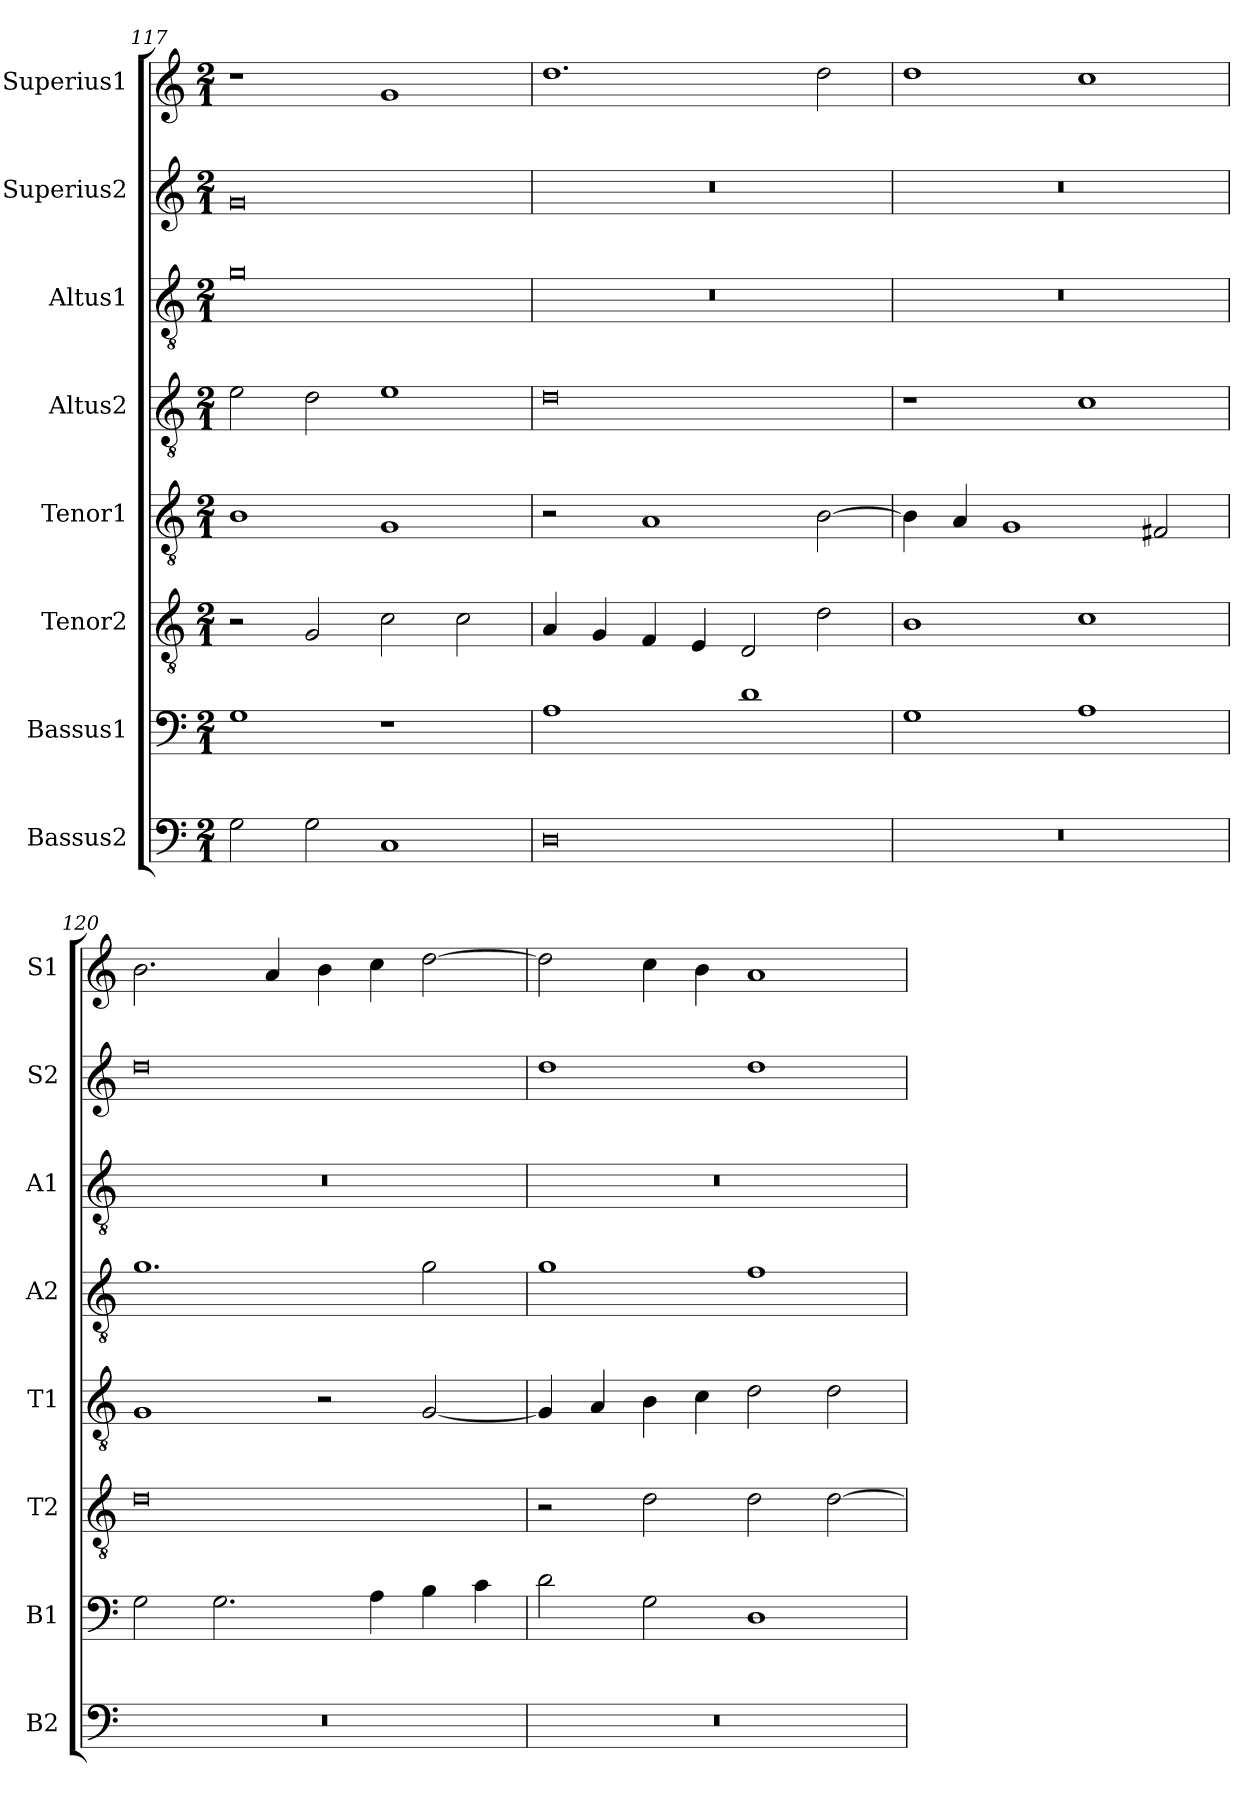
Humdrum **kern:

**kern	**kern	**kern	**kern	**kern	**kern	**kern	**kern
*part8	*part7	*part6	*part5	*part4	*part3	*part2	*part1
*staff8	*staff7	*staff6	*staff5	*staff4	*staff3	*staff2	*staff1
*I"Bassus2	*I"Bassus1	*I"Tenor2	*I"Tenor1	*I"Altus2	*I"Altus1	*I"Superius2	*I"Superius1
*I'B2	*I'B1	*I'T2	*I'T1	*I'A2	*I'A1	*I'S2	*I'S1
*clefF4	*clefF4	*clefGv2	*clefGv2	*clefGv2	*clefGv2	*clefG2	*clefG2
*k[]	*k[]	*k[]	*k[]	*k[]	*k[]	*k[]	*k[]
*M2/1	*M2/1	*M2/1	*M2/1	*M2/1	*M2/1	*M2/1	*M2/1
=117	=117	=117	=117	=117	=117	=117	=117
2G	1G	2r	1B	2e	0g	0g	1r
2G	.	2G	.	2d	.	.	.
1C	1r	2c	1G	1e	.	.	1g
.	.	2c	.	.	.	.	.
=118	=118	=118	=118	=118	=118	=118	=118
0D	1A	4A	2r	0d	0r	0r	1.dd
.	.	4G	.	.	.	.	.
.	.	4F	1A	.	.	.	.
.	.	4E	.	.	.	.	.
.	1d	2D	.	.	.	.	.
.	.	2d	[2B	.	.	.	2dd
=119	=119	=119	=119	=119	=119	=119	=119
0r	1G	1B	4B]	1r	0r	0r	1dd
.	.	.	4A	.	.	.	.
.	.	.	1G	.	.	.	.
.	1A	1c	.	1c	.	.	1cc
.	.	.	2F#X	.	.	.	.
=120	=120	=120	=120	=120	=120	=120	=120
0r	2G	0d	1G	1.g	0r	0dd	2.b
.	2.G	.	.	.	.	.	.
.	.	.	.	.	.	.	4a
.	.	.	2r	.	.	.	4b
.	4A	.	.	.	.	.	4cc
.	4B	.	[2G	2g	.	.	[2dd
.	4c	.	.	.	.	.	.
=121	=121	=121	=121	=121	=121	=121	=121
0r	2d	2r	4G]	1g	0r	1dd	2dd]
.	.	.	4A	.	.	.	.
.	2G	2d	4B	.	.	.	4cc
.	.	.	4c	.	.	.	4b
.	1D	2d	2d	1f	.	1dd	1a
.	.	[2d	2d	.	.	.	.
=	=	=	=	=	=	=	=
*-	*-	*-	*-	*-	*-	*-	*-
